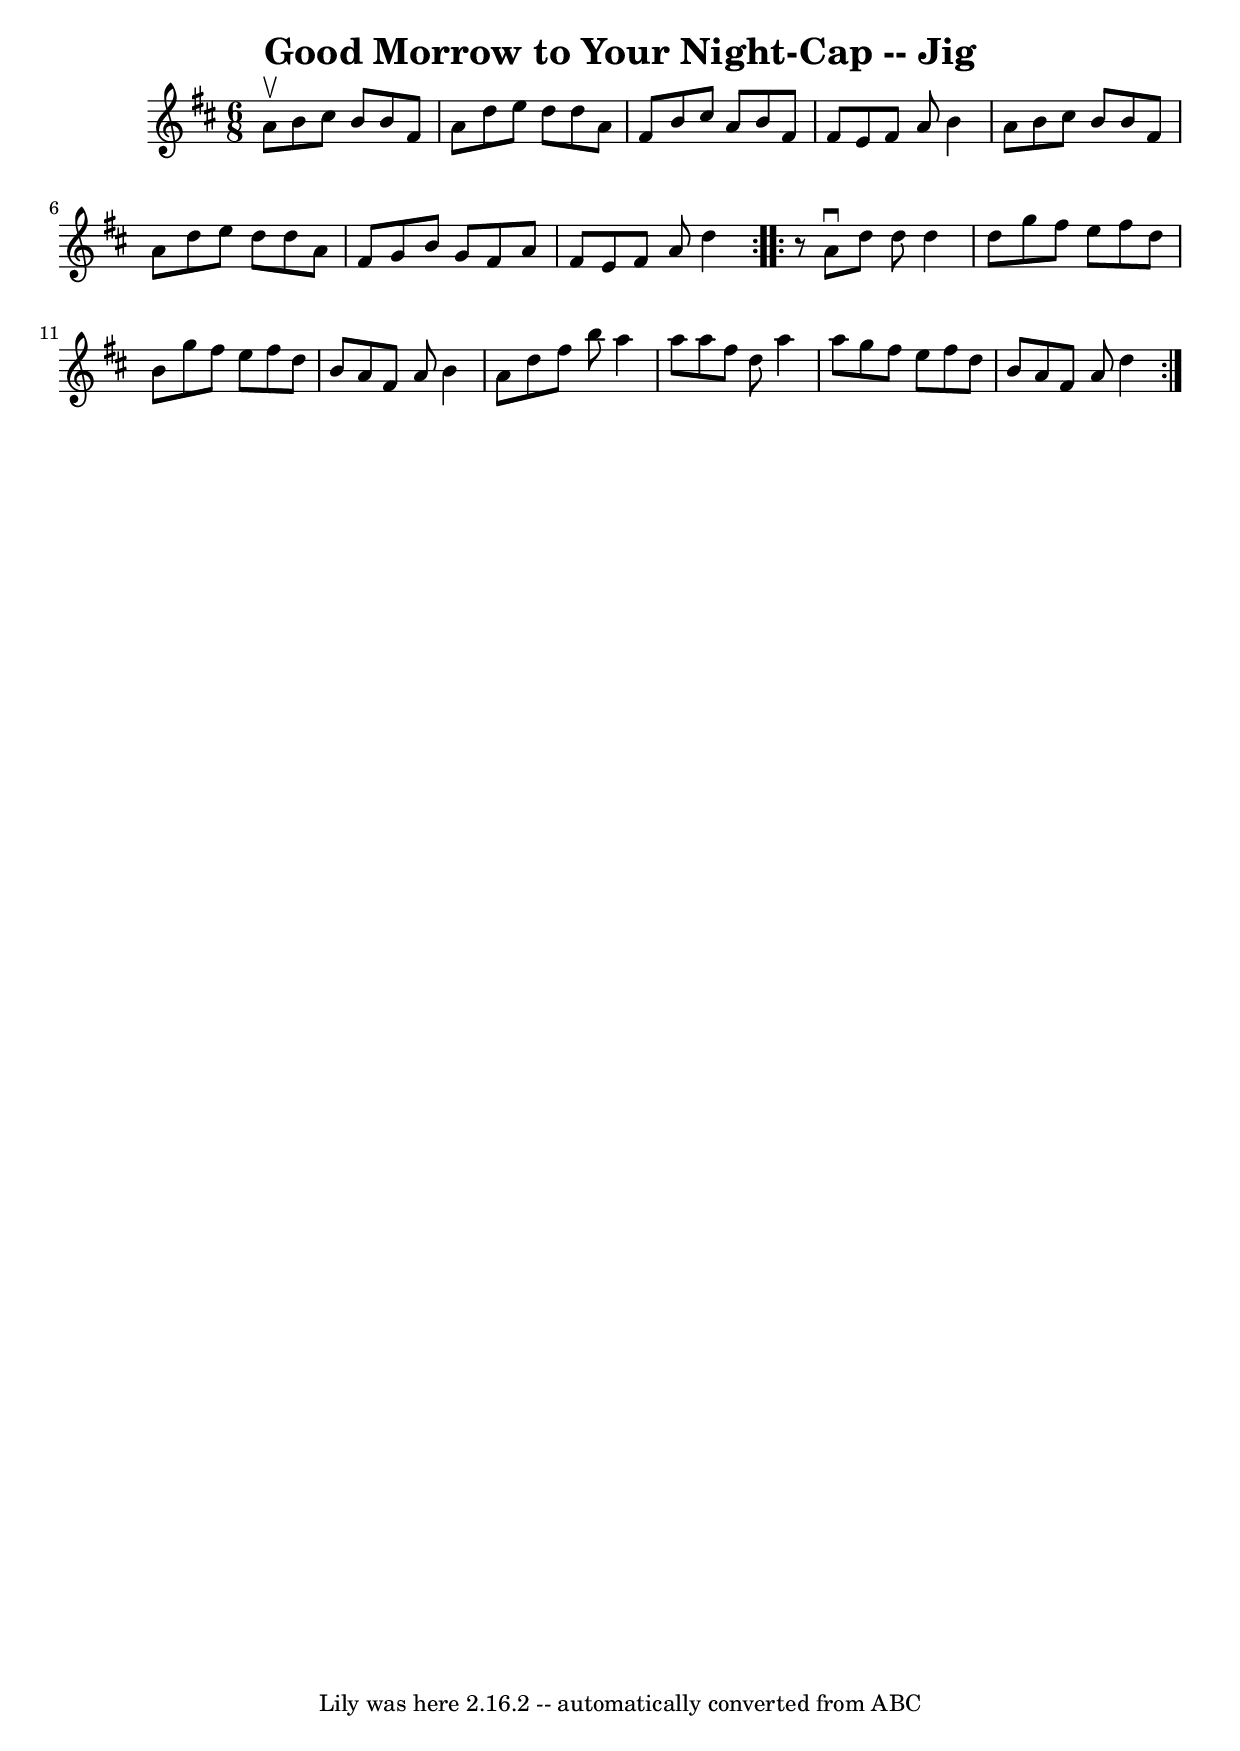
\version "2.16.2"
\include "Mammoth.ily"
\header {
  %% book = "Ryan's Mammoth Collection"
 crossRefNumber = "1"
 footnotes = "\\\\91 475"
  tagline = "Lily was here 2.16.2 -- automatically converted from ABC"
  title = "Good Morrow to Your Night-Cap -- Jig"

}
voicedefault =  {



  \repeat volta 2 {

    \time 6/8 
    \key d \major a'8^\upbow  |
 b'8 cis''8 b'8 b'8 fis'8 a'8     |
 d''8 e''8 d''8 d''8 a'8 fis'8     |
 b'8 cis''8 a'8 b'8 fis'8 fis'8    |
 e'8 fis'8 a'8 b'4 a'8     |
 b'8 cis''8 b'8 b'8 fis'8 a'8     |
 d''8 e''8 d''8 d''8 a'8 fis'8    |
 g'8 b'8 g'8 fis'8 a'8 fis'8     |
 e'8 fis'8 a'8    
 d''4  
  }     
  \repeat volta 2 {     r8  |
 a'8^\downbow d''8 d''8 d''4 d''8     |
 g''8 fis''8 e''8 fis''8 d''8 b'8     |
 g''8 fis''8 e''8 fis''8 d''8 b'8    |
 a'8 fis'8 a'8 b'4 a'8     |
 d''8 fis''8 b''8 a''4 a''8     |
 a''8 fis''8 d''8 a''4 a''8    |
 g''8 fis''8 e''8 fis''8 d''8 b'8     |
 a'8 fis'8 a'8    
 d''4  
  }   

}

\score{
  <<

    \context Staff="default"
    {
      \voicedefault 
      
    }

  >>
  \layout {
    
  }
  \midi {
  }

}
